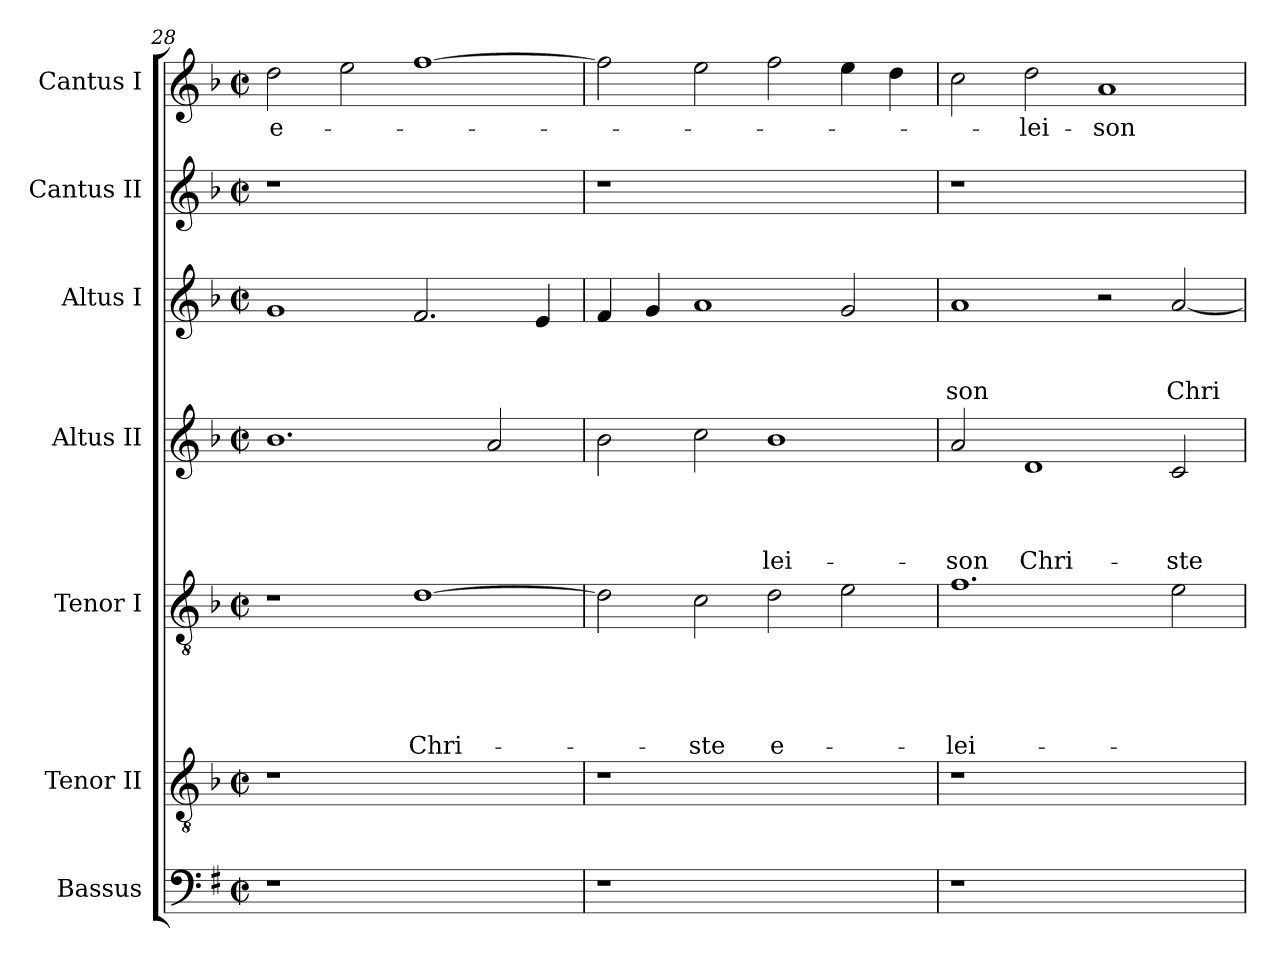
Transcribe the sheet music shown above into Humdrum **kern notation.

**kern	**kern	**kern	**text	**text	**text	**text	**text	**kern	**text	**text	**text	**text	**kern	**text	**text	**text	**kern	**kern	**text
*part7	*part6	*part5	*part5	*part5	*part5	*part5	*part5	*part4	*part4	*part4	*part4	*part4	*part3	*part3	*part3	*part3	*part2	*part1	*part1
*staff7	*staff6	*staff5	*staff5	*staff5	*staff5	*staff5	*staff5	*staff4	*staff4	*staff4	*staff4	*staff4	*staff3	*staff3	*staff3	*staff3	*staff2	*staff1	*staff1
*I"Bassus	*I"Tenor II	*I"Tenor I	*	*	*	*	*	*I"Altus II	*	*	*	*	*I"Altus I	*	*	*	*I"Cantus  II	*I"Cantus I	*
*I'B	*I'T2	*I'T1	*	*	*	*	*	*I'A2	*	*	*	*	*I'A1	*	*	*	*I'C2	*I'C1	*
*clefF4	*clefGv2	*clefGv2	*	*	*	*	*	*clefG2	*	*	*	*	*clefG2	*	*	*	*clefG2	*clefG2	*
*ITrd1c2	*ITrd8c14	*	*	*	*	*	*	*	*	*	*	*	*	*	*	*	*	*	*
*k[b-]	*k[b-]	*k[b-]	*	*	*	*	*	*k[b-]	*	*	*	*	*k[b-]	*	*	*	*k[b-]	*k[b-]	*
*d:	*d:	*d:	*	*	*	*	*	*d:	*	*	*	*	*d:	*	*	*	*d:	*d:	*
*M2/2	*M2/2	*M2/2	*	*	*	*	*	*M2/2	*	*	*	*	*M2/2	*	*	*	*M2/2	*M2/2	*
*met(c|)	*met(c|)	*met(c|)	*	*	*	*	*	*met(c|)	*	*	*	*	*met(c|)	*	*	*	*met(c|)	*met(c|)	*
=28	=28	=28	=28	=28	=28	=28	=28	=28	=28	=28	=28	=28	=28	=28	=28	=28	=28	=28	=28
!	!	!	!	!	!	!	!	!	!	!	!	!	!	!	!	!	!	!	!LO:LY:b
1r	1r	1r	.	.	.	.	.	1.b-	.	.	.	.	1g	.	.	.	1r	2dd\	e-
.	.	.	.	.	.	.	.	.	.	.	.	.	.	.	.	.	.	2ee\	.
!	!	!	!	!	!	!	!LO:LY:b	!	!	!	!	!	!	!	!	!	!	!	!
1ryy	1ryy	[1d	.	.	.	.	Chri-	.	.	.	.	.	2.f/	.	.	.	1ryy	[1ff	.
.	.	.	.	.	.	.	.	2a/	.	.	.	.	.	.	.	.	.	.	.
.	.	.	.	.	.	.	.	.	.	.	.	.	4e/	.	.	.	.	.	.
=29	=29	=29	=29	=29	=29	=29	=29	=29	=29	=29	=29	=29	=29	=29	=29	=29	=29	=29	=29
1r	1r	2d\]	.	.	.	.	.	2b-\	.	.	.	.	4f/	.	.	.	1r	2ff\]	.
.	.	.	.	.	.	.	.	.	.	.	.	.	4g/	.	.	.	.	.	.
!	!	!	!	!	!	!	!LO:LY:b	!	!	!	!	!	!	!	!	!	!	!	!
.	.	2c\	.	.	.	.	-ste	2cc\	.	.	.	.	1a	.	.	.	.	2ee\	.
!	!	!	!	!	!	!	!LO:LY:b	!	!	!	!	!LO:LY:b	!	!	!	!	!	!	!
1ryy	1ryy	2d\	.	.	.	.	e-	1b-	.	.	.	-lei-	.	.	.	.	1ryy	2ff\	.
.	.	2e\	.	.	.	.	.	.	.	.	.	.	2g/	.	.	.	.	4ee\	.
.	.	.	.	.	.	.	.	.	.	.	.	.	.	.	.	.	.	4dd\	.
=30	=30	=30	=30	=30	=30	=30	=30	=30	=30	=30	=30	=30	=30	=30	=30	=30	=30	=30	=30
!	!	!	!	!	!	!	!LO:LY:b	!	!	!	!	!LO:LY:b	!	!	!	!LO:LY:b	!	!	!
1r	1r	1.f	.	.	.	.	-lei-	2a/	.	.	.	-son	1a	.	.	-son	1r	2cc\	.
!	!	!	!	!	!	!	!	!	!	!	!	!LO:LY:b	!	!	!	!	!	!	!LO:LY:b
.	.	.	.	.	.	.	.	1d	.	.	.	Chri-	.	.	.	.	.	2dd\	-lei-
!	!	!	!	!	!	!	!	!	!	!	!	!	!	!	!	!	!	!	!LO:LY:b
1ryy	1ryy	.	.	.	.	.	.	.	.	.	.	.	2r	.	.	.	1ryy	1a	-son
!	!	!	!	!	!	!	!	!	!	!	!	!LO:LY:b	!	!	!	!LO:LY:b	!	!	!
.	.	2e\	.	.	.	.	.	2c/	.	.	.	-ste	[2a/	.	.	Chri-	.	.	.
=	=	=	=	=	=	=	=	=	=	=	=	=	=	=	=	=	=	=	=
*-	*-	*-	*-	*-	*-	*-	*-	*-	*-	*-	*-	*-	*-	*-	*-	*-	*-	*-	*-
